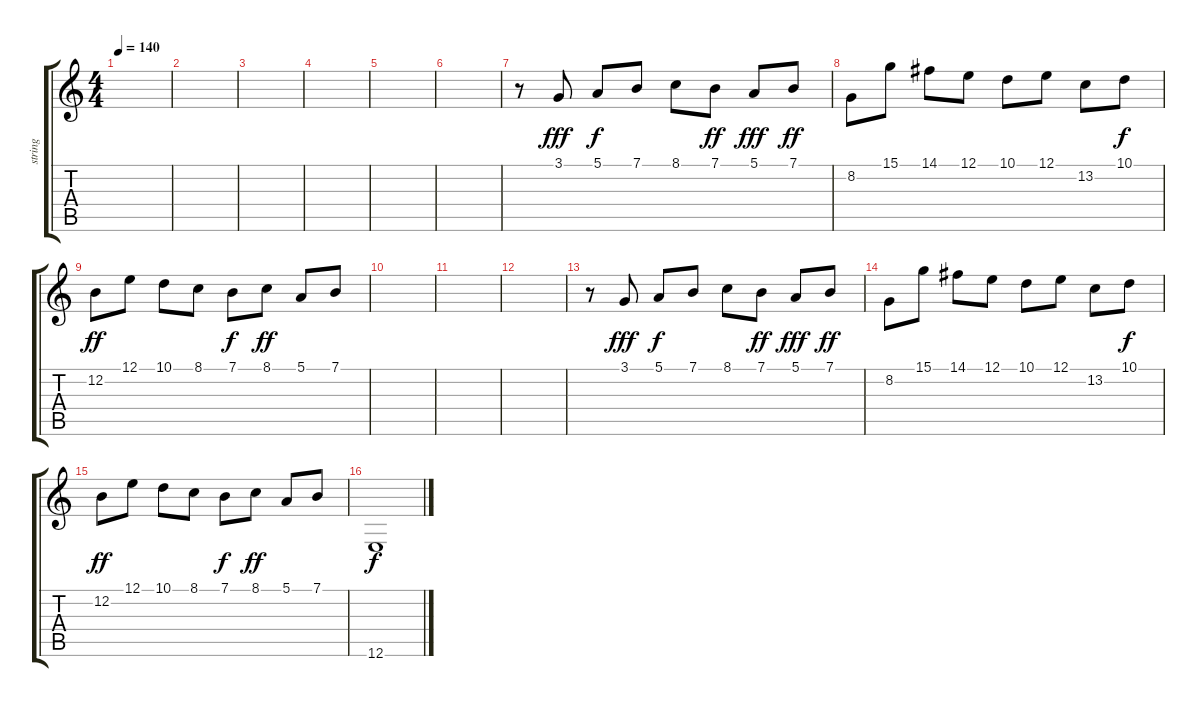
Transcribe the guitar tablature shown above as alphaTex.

\track ("string" "string") {instrument stringensemble1}
\staff {score tabs}
\tuning (E4 B3 G3 D3 A2 E2) {hide}
\ts (4 4)
\tempo 140
\clef g2
\ks c
|
|
|
|
|
|
r.8 3.1.8{dy fff} 5.1.8{dy f} 7.1.8 8.1.8 7.1.8{dy ff} 5.1.8{dy fff} 7.1.8{dy ff} |
8.2.8 15.1.8 14.1.8 12.1.8 10.1.8 12.1.8 13.2.8 10.1.8{dy f} |
12.2.8{dy ff} 12.1.8 10.1.8 8.1.8 7.1.8{dy f} 8.1.8{dy ff} 5.1.8 7.1.8 |
|
|
|
r.8 3.1.8{dy fff} 5.1.8{dy f} 7.1.8 8.1.8 7.1.8{dy ff} 5.1.8{dy fff} 7.1.8{dy ff} |
8.2.8 15.1.8 14.1.8 12.1.8 10.1.8 12.1.8 13.2.8 10.1.8{dy f} |
12.2.8{dy ff} 12.1.8 10.1.8 8.1.8 7.1.8{dy f} 8.1.8{dy ff} 5.1.8 7.1.8 |
12.6.1{dy f}
